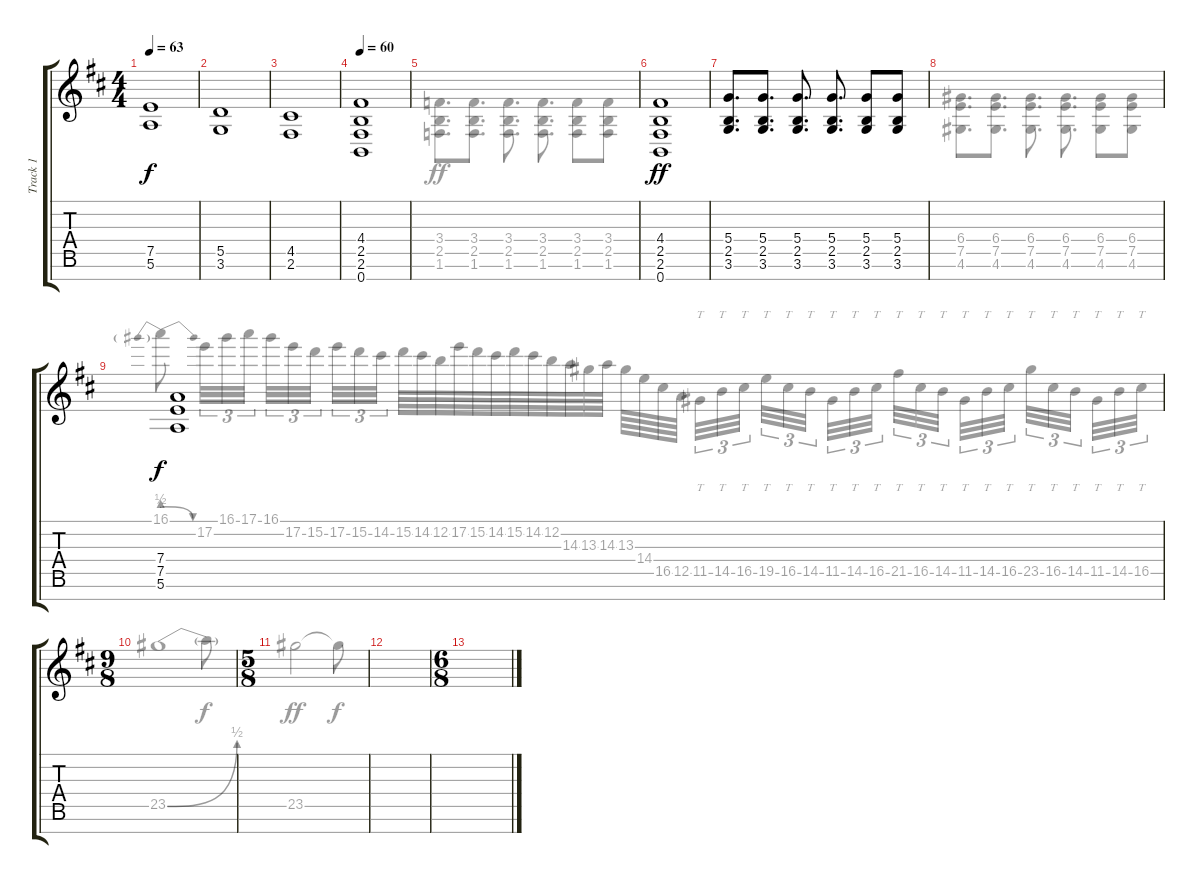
\track ("Track 1" "Track 1") {instrument distortionguitar}
\staff {score tabs}
\tuning (E4 B3 G3 D3 A2 E2 B1) {hide}
\voice
\ts (4 4)
\tempo 63
\clef g2
\ks d
(7.5 5.6).1{dy f} |
(5.5 3.6).1 |
(4.5 2.6).1 |
\tempo 60
(4.4 2.5 2.6 0.7).1 |
|
(4.4 2.5 2.6 0.7).1{dy ff} |
(5.4 2.5 3.6).8{d} (5.4 2.5 3.6).8{d} (5.4 2.5 3.6).8{d} (5.4 2.5 3.6).8{d} (5.4 2.5 3.6).8 (5.4 2.5 3.6).8 |
|
(7.4 7.5 5.6).1{dy f} |
\ts (9 8)
|
\ts (5 8)
|
|
\ts (6 8)
|
|
|
\voice
\clef g2
\ottava regular
\simile none
\ks d
|
|
|
|
(3.4 2.5 1.6).8{d dy ff} (3.4 2.5 1.6).8{d} (3.4 2.5 1.6).8{d} (3.4 2.5 1.6).8{d} (3.4 2.5 1.6).8 (3.4 2.5 1.6).8 |
|
|
(6.4 7.5 4.6).8{d} (6.4 7.5 4.6).8{d} (6.4 7.5 4.6).8{d} (6.4 7.5 4.6).8{d} (6.4 7.5 4.6).8 (6.4 7.5 4.6).8 |
16.1{be (prebendrelease 0 2 60 0)}.8 17.2.32{tu (3 2)} 16.1.32{tu (3 2)} 17.1.32{tu (3 2) beam splitsecondary} 16.1.32{tu (3 2)} 17.2.32{tu (3 2)} 15.2.32{tu (3 2)} 17.2.32{tu (3 2)} 15.2.32{tu (3 2)} 14.2.32{tu (3 2) beam splitsecondary} 15.2.64 14.2.64 12.2.64 17.2.64 15.2.64 14.2.64 15.2.64 14.2.64 12.2.64 14.3.64 13.3.64 14.3.64 13.3.64 14.4.64 16.5.64 12.5.64{beam splitsecondary} 11.5.32{tt tu (3 2)} 14.5.32{tt tu (3 2)} 16.5.32{tt tu (3 2) beam splitsecondary} 19.5.32{tt tu (3 2)} 16.5.32{tt tu (3 2)} 14.5.32{tt tu (3 2) beam splitsecondary} 11.5.32{tt tu (3 2)} 14.5.32{tt tu (3 2)} 16.5.32{tt tu (3 2)} 21.5.32{tt tu (3 2)} 16.5.32{tt tu (3 2)} 14.5.32{tt tu (3 2) beam splitsecondary} 11.5.32{tt tu (3 2)} 14.5.32{tt tu (3 2)} 16.5.32{tt tu (3 2) beam splitsecondary} 23.5.32{tt tu (3 2)} 16.5.32{tt tu (3 2)} 14.5.32{tt tu (3 2) beam splitsecondary} 11.5.32{tt tu (3 2)} 14.5.32{tt tu (3 2)} 16.5.32{tt tu (3 2)} |
23.5{be (bend 0 0 60 2)}.1 23.5{t}.8{dy f} |
23.5.2{dy ff} 23.5{t}.8{dy f} |
|
|
|
|
